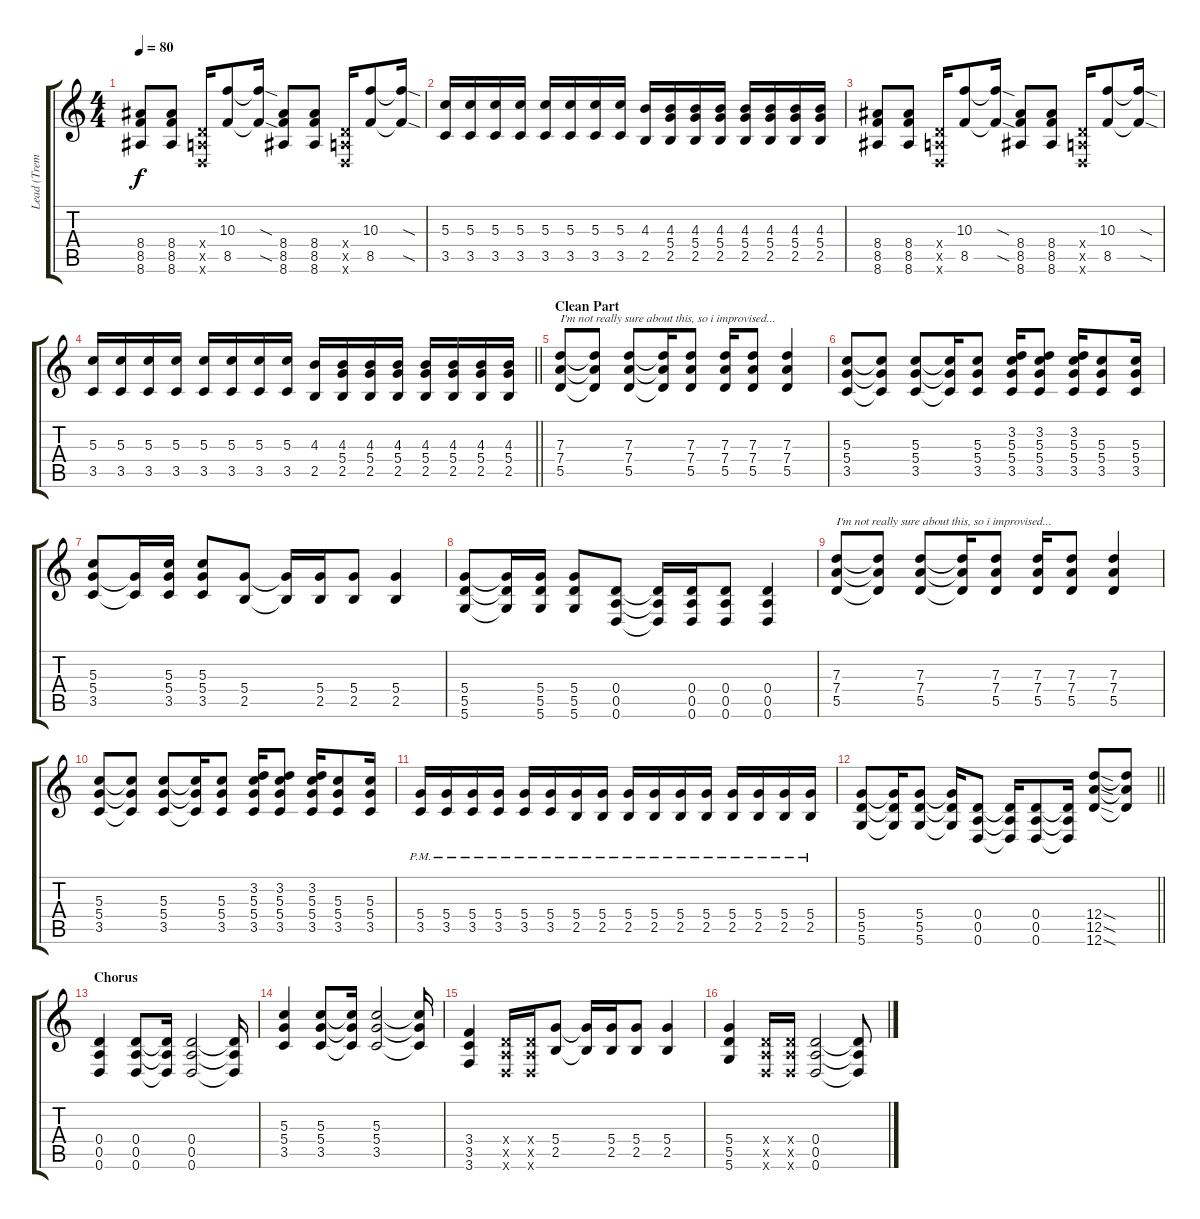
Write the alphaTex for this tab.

\track ("Lead (Tremonti)" "Lead (Trem") {instrument electricguitarclean}
\staff {score tabs}
\tuning (E4 B3 G3 D3 A2 D2) {hide}
\ts (4 4)
\tempo 80
\clef g2
\ks c
(8.4 8.5 8.6).8{dy f} (8.4 8.5 8.6).8 (0.4{x} 0.5{x} 0.6{x}).16 (10.3 8.5).8 (10.3{sod t} 8.5{sod t}).16 (8.4 8.5 8.6).8 (8.4 8.5 8.6).8 (0.4{x} 0.5{x} 0.6{x}).16 (10.3 8.5).8 (10.3{sod t} 8.5{sod t}).16 |
(5.3 3.5).16 (5.3 3.5).16 (5.3 3.5).16 (5.3 3.5).16 (5.3 3.5).16 (5.3 3.5).16 (5.3 3.5).16 (5.3 3.5).16 (4.3 2.5).16 (4.3 5.4 2.5).16 (4.3 5.4 2.5).16 (4.3 5.4 2.5).16 (4.3 5.4 2.5).16 (4.3 5.4 2.5).16 (4.3 5.4 2.5).16 (4.3 5.4 2.5).16 |
(8.4 8.5 8.6).8 (8.4 8.5 8.6).8 (0.4{x} 0.5{x} 0.6{x}).16 (10.3 8.5).8 (10.3{sod t} 8.5{sod t}).16 (8.4 8.5 8.6).8 (8.4 8.5 8.6).8 (0.4{x} 0.5{x} 0.6{x}).16 (10.3 8.5).8 (10.3{sod t} 8.5{sod t}).16 |
\barLineRight lightlight
(5.3 3.5).16 (5.3 3.5).16 (5.3 3.5).16 (5.3 3.5).16 (5.3 3.5).16 (5.3 3.5).16 (5.3 3.5).16 (5.3 3.5).16 (4.3 2.5).16 (4.3 5.4 2.5).16 (4.3 5.4 2.5).16 (4.3 5.4 2.5).16 (4.3 5.4 2.5).16 (4.3 5.4 2.5).16 (4.3 5.4 2.5).16 (4.3 5.4 2.5).16 |
\section ("" "Clean Part")
(7.3 7.4 5.5).8{txt "I'm not really sure about this, so i improvised..." instrument electricguitarclean} (7.3{t} 7.4{t} 5.5{t}).8 (7.3 7.4 5.5).8 (7.3{t} 7.4{t} 5.5{t}).16 (7.3 7.4 5.5).8 (7.3 7.4 5.5).16 (7.3 7.4 5.5).8 (7.3 7.4 5.5).4 |
(5.3 5.4 3.5).8 (5.3{t} 5.4{t} 3.5{t}).8 (5.3 5.4 3.5).8 (5.3{t} 5.4{t} 3.5{t}).16 (5.3 5.4 3.5).8 (3.2 5.3 5.4 3.5).16 (3.2 5.3 5.4 3.5).8 (3.2 5.3 5.4 3.5).16 (5.3 5.4 3.5).8 (5.3 5.4 3.5).16 |
(5.3 5.4 3.5).8 (5.4{t} 3.5{t}).16 (5.3 5.4 3.5).16 (5.3 5.4 3.5).8 (5.4 2.5).8 (5.4{t} 2.5{t}).16 (5.4 2.5).16 (5.4 2.5).8 (5.4 2.5).4 |
(5.4 5.5 5.6).8 (5.4{t} 5.5{t} 5.6{t}).16 (5.4 5.5 5.6).16 (5.4 5.5 5.6).8 (0.4 0.5 0.6).8 (0.4{t} 0.5{t} 0.6{t}).16 (0.4 0.5 0.6).16 (0.4 0.5 0.6).8 (0.4 0.5 0.6).4 |
(7.3 7.4 5.5).8{txt "I'm not really sure about this, so i improvised..." instrument electricguitarclean} (7.3{t} 7.4{t} 5.5{t}).8 (7.3 7.4 5.5).8 (7.3{t} 7.4{t} 5.5{t}).16 (7.3 7.4 5.5).8 (7.3 7.4 5.5).16 (7.3 7.4 5.5).8 (7.3 7.4 5.5).4 |
(5.3 5.4 3.5).8 (5.3{t} 5.4{t} 3.5{t}).8 (5.3 5.4 3.5).8 (5.3{t} 5.4{t} 3.5{t}).16 (5.3 5.4 3.5).8 (3.2 5.3 5.4 3.5).16 (3.2 5.3 5.4 3.5).8 (3.2 5.3 5.4 3.5).16 (5.3 5.4 3.5).8 (5.3 5.4 3.5).16 |
(5.4{pm} 3.5{pm}).16{volume 16 instrument distortionguitar} (5.4{pm} 3.5{pm}).16 (5.4{pm} 3.5{pm}).16 (5.4{pm} 3.5{pm}).16 (5.4{pm} 3.5{pm}).16 (5.4{pm} 3.5{pm}).16 (5.4{pm} 2.5{pm}).16 (5.4{pm} 2.5{pm}).16 (5.4{pm} 2.5{pm}).16 (5.4{pm} 2.5{pm}).16 (5.4 2.5{pm}).16 (5.4{pm} 2.5).16 (5.4 2.5{pm}).16 (5.4 2.5{pm}).16 (5.4 2.5{pm}).16 (5.4 2.5{pm}).16 |
\barLineRight lightlight
(5.4 5.5 5.6).8 (5.4{t} 5.5{t} 5.6{t}).16 (5.4 5.5 5.6).8 (5.4{t} 5.5{t} 5.6{t}).16 (0.4 0.5 0.6).8 (0.4{t} 0.5{t} 0.6{t}).16 (0.4 0.5 0.6).8 (0.4{t} 0.5{t} 0.6{t}).16 (12.4{sod} 12.5{sod} 12.6{sod}).8 (12.4{t} 12.5{t} 12.6{t}).8 |
\section ("" "Chorus")
(0.4 0.5 0.6).4 (0.4 0.5 0.6).8 (0.4{t} 0.5{t} 0.6{t}).16 (0.4 0.5 0.6).2 (0.4{t} 0.5{t} 0.6{t}).16 |
(5.3 5.4 3.5).4 (5.3 5.4 3.5).8 (5.3{t} 5.4{t} 3.5{t}).16 (5.3 5.4 3.5).2 (5.3{t} 5.4{t} 3.5{t}).16 |
(3.4 3.5 3.6).4 (0.4{x} 0.5{x} 0.6{x}).16 (0.4{x} 0.5{x} 0.6{x}).16 (5.4 2.5).8 (5.4{t} 2.5{t}).16 (5.4 2.5).16 (5.4 2.5).8 (5.4 2.5).4 |
(5.4 5.5 5.6).4 (0.4{x} 0.5{x} 0.6{x}).16 (0.4{x} 0.5{x} 0.6{x}).16 (0.4 0.5 0.6).2 (0.4{t} 0.5{t} 0.6{t}).8
